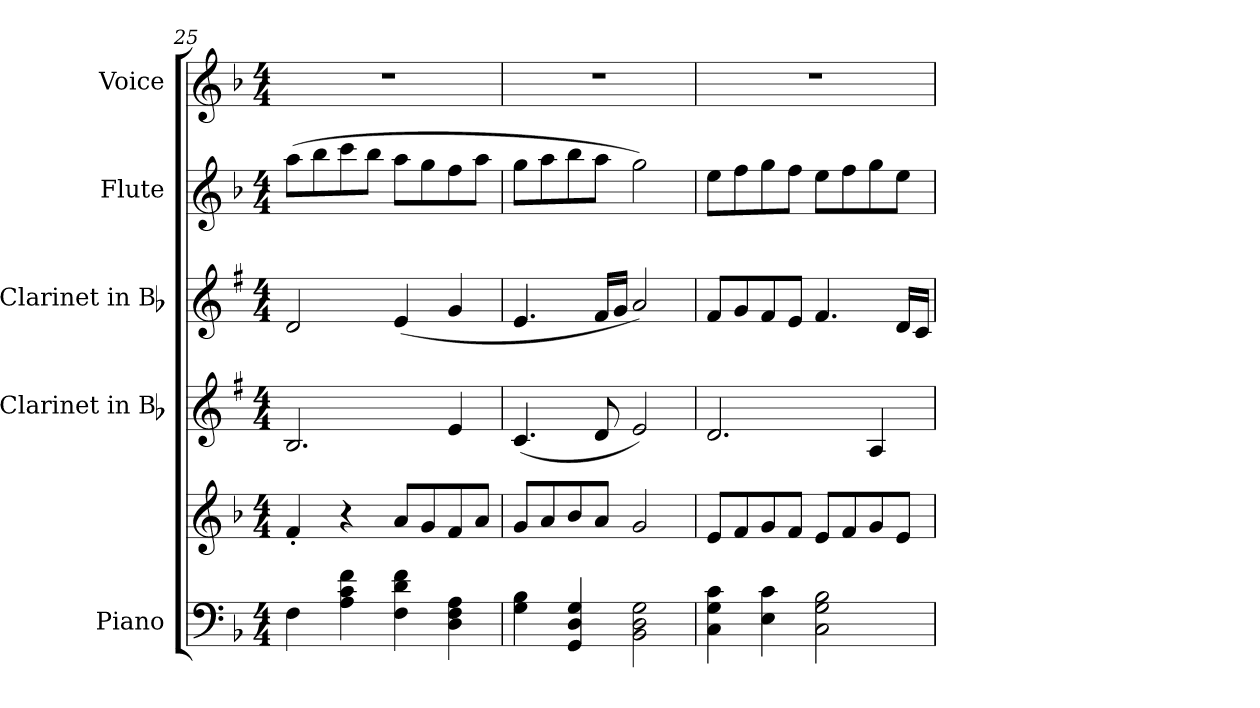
**kern	**kern	**kern	**kern	**kern	**kern
*part5	*part5	*part4	*part3	*part2	*part1
*staff6	*staff5	*staff4	*staff3	*staff2	*staff1
*I"Piano	*	*I"Clarinet in Bb	*I"Clarinet in Bb	*I"Flute	*I"Voice
*I'Pno.	*	*I'Cl.	*I'Cl.	*I'Fl.	*I'Voice
*clefF4	*clefG2	*clefG2	*clefG2	*clefG2	*clefG2
*	*	*ITrd1c2	*ITrd1c2	*	*
*k[b-]	*k[b-]	*k[b-]	*k[b-]	*k[b-]	*k[b-]
*F:	*F:	*F:	*F:	*F:	*F:
*M4/4	*M4/4	*M4/4	*M4/4	*M4/4	*M4/4
=25	=25	=25	=25	=25	=25
4Fi\	4f'i/	2.Ai/	2ci/	(8aai\L	1r
.	.	.	.	8bb-i\	.
4Ai\ 4ci 4fi	4r	.	.	8ccci\	.
.	.	.	.	8bb-i\J	.
4Fi\ 4di 4fi	8ai/L	.	(4di/	8aai\L	.
.	8gi/	.	.	8ggi\	.
4Di\ 4Fi 4Ai	8fi/	4di/	4fi/	8ffi\	.
.	8ai/J	.	.	8aai\J	.
=26	=26	=26	=26	=26	=26
4Gi\ 4B-i	8gi/L	(4.B-i/	4.di/	8ggi\L	1r
.	8ai/	.	.	8aai\	.
4GGi/ 4Di 4Gi	8b-i/	.	.	8bb-i\	.
.	8ai/J	8ci/	16ei/LL	8aai\J	.
.	.	.	16fi/JJ	.	.
2BB-i\ 2Di 2Gi	2gi/	2di/)	2gi/)	2ggi\)	.
!!LO:LB:g=z
=27	=27	=27	=27	=27	=27
4Ci\ 4Gi 4ci	8ei/L	2.ci/	8ei/L	8eei\L	1r
.	8fi/	.	8fi/	8ffi\	.
4Ei\ 4ci	8gi/	.	8ei/	8ggi\	.
.	8fi/J	.	8di/J	8ffi\J	.
2Ci\ 2Gi 2B-i	8ei/L	.	4.ei/	8eei\L	.
.	8fi/	.	.	8ffi\	.
.	8gi/	4Gi/	.	8ggi\	.
.	8ei/J	.	16ci/LL	8eei\J	.
.	.	.	16B-i/JJ	.	.
=	=	=	=	=	=
*-	*-	*-	*-	*-	*-
